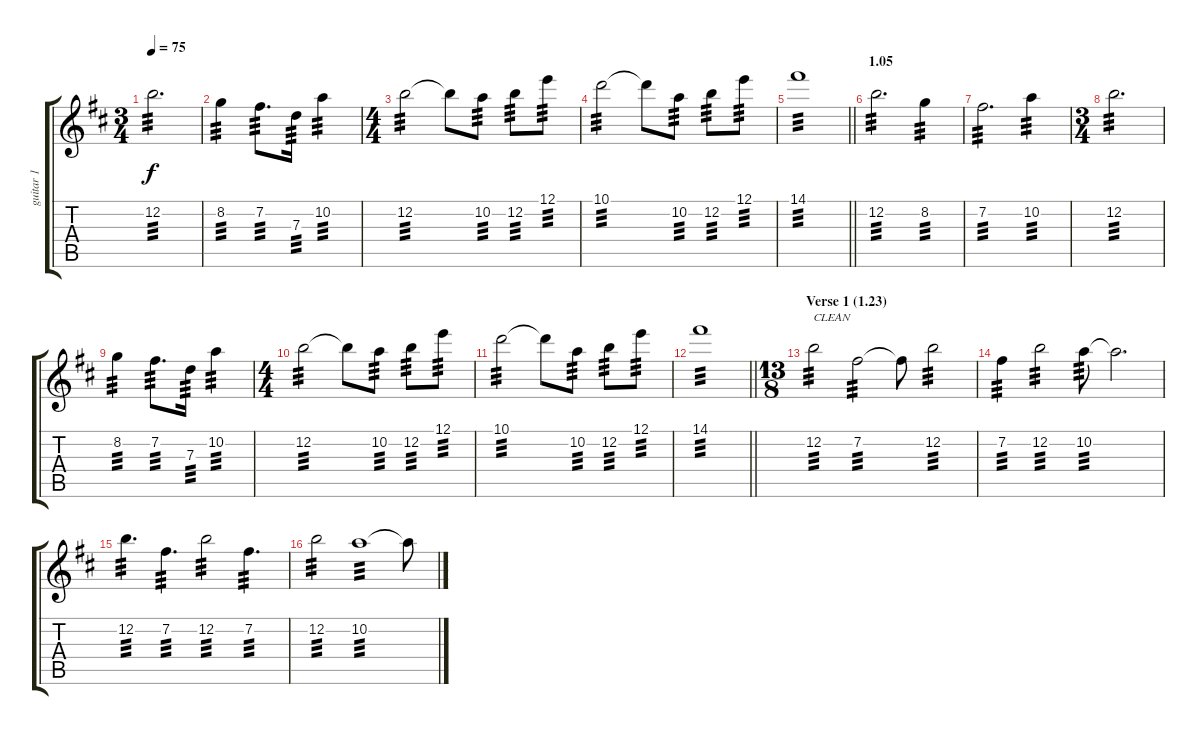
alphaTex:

\track ("guitar 1" "guitar 1") {instrument electricguitarjazz}
\staff {score tabs}
\tuning (E4 B3 G3 D3 A2 E2) {hide}
\ts (3 4)
\tempo 75
\clef g2
\ks d
12.2.2{d tp 3 dy f} |
8.2.4{tp 3} 7.2.8{d tp 3} 7.3.16{tp 3} 10.2.4{tp 3} |
\ts (4 4)
12.2.2{tp 3} 12.2{t}.8 10.2.8{tp 3} 12.2.8{tp 3} 12.1.8{tp 3} |
10.1.2{tp 3} 10.1{t}.8 10.2.8{tp 3} 12.2.8{tp 3} 12.1.8{tp 3} |
\barLineRight lightlight
14.1.1{tp 3} |
\section ("" "1.05")
12.2.2{d tp 3} 8.2.4{tp 3} |
7.2.2{d tp 3} 10.2.4{tp 3} |
\ts (3 4)
12.2.2{d tp 3} |
8.2.4{tp 3} 7.2.8{d tp 3} 7.3.16{tp 3} 10.2.4{tp 3} |
\ts (4 4)
12.2.2{tp 3} 12.2{t}.8 10.2.8{tp 3} 12.2.8{tp 3} 12.1.8{tp 3} |
10.1.2{tp 3} 10.1{t}.8 10.2.8{tp 3} 12.2.8{tp 3} 12.1.8{tp 3} |
\barLineRight lightlight
14.1.1{tp 3} |
\ts (13 8)
\section ("" "Verse 1 (1.23)")
12.2.2{txt "CLEAN" tp 3 instrument electricguitarjazz} 7.2.2{tp 3} 7.2{t}.8 12.2.2{tp 3} |
7.2.4{tp 3} 12.2.2{tp 3} 10.2.8{tp 3} 10.2{t}.2{d} |
12.2.4{d tp 3} 7.2.4{d tp 3} 12.2.2{tp 3} 7.2.4{d tp 3} |
12.2.2{tp 3} 10.2.1{tp 3} 10.2{t}.8
